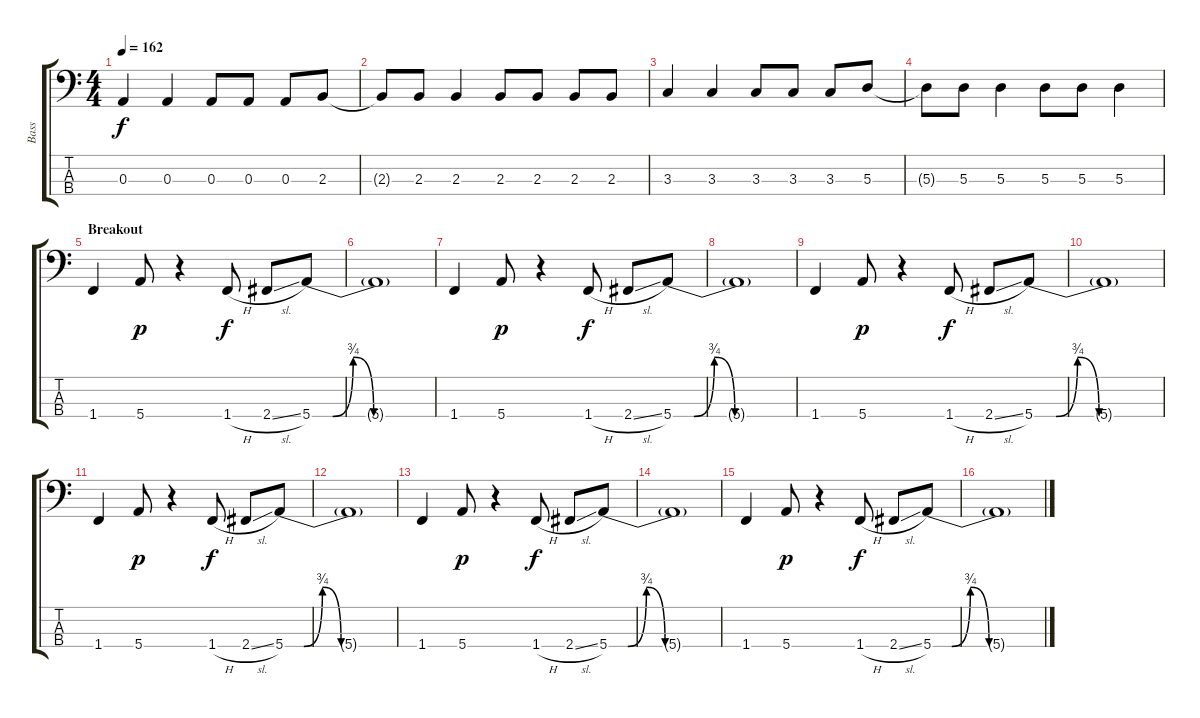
\track ("Bass" "Bass") {instrument electricbassfinger}
\staff {score tabs}
\tuning (G2 D2 A1 E1) {hide}
\ts (4 4)
\tempo 162
\clef f4
\ks c
0.3.4{dy f} 0.3.4 0.3.8 0.3.8 0.3.8 2.3.8 |
2.3{t}.8 2.3.8 2.3.4 2.3.8 2.3.8 2.3.8 2.3.8 |
3.3.4 3.3.4 3.3.8 3.3.8 3.3.8 5.3.8 |
5.3{t}.8 5.3.8 5.3.4 5.3.8 5.3.8 5.3.4 |
\section ("" "Breakout")
1.4.4 5.4.8{dy p} r.4 1.4{h}.8{dy f} 2.4{sl}.8 5.4{be (custom 0 0 10 0 20 3 30 0 45 0 60 0)}.8 |
5.4{t}.1 |
1.4.4 5.4.8{dy p} r.4 1.4{h}.8{dy f} 2.4{sl}.8 5.4{be (custom 0 0 10 0 20 3 30 0 45 0 60 0)}.8 |
5.4{t}.1 |
1.4.4 5.4.8{dy p} r.4 1.4{h}.8{dy f} 2.4{sl}.8 5.4{be (custom 0 0 10 0 20 3 30 0 45 0 60 0)}.8 |
5.4{t}.1 |
1.4.4 5.4.8{dy p} r.4 1.4{h}.8{dy f} 2.4{sl}.8 5.4{be (custom 0 0 10 0 20 3 30 0 45 0 60 0)}.8 |
5.4{t}.1 |
1.4.4 5.4.8{dy p} r.4 1.4{h}.8{dy f} 2.4{sl}.8 5.4{be (custom 0 0 10 0 20 3 30 0 45 0 60 0)}.8 |
5.4{t}.1 |
1.4.4 5.4.8{dy p} r.4 1.4{h}.8{dy f} 2.4{sl}.8 5.4{be (custom 0 0 10 0 20 3 30 0 45 0 60 0)}.8 |
5.4{t}.1
